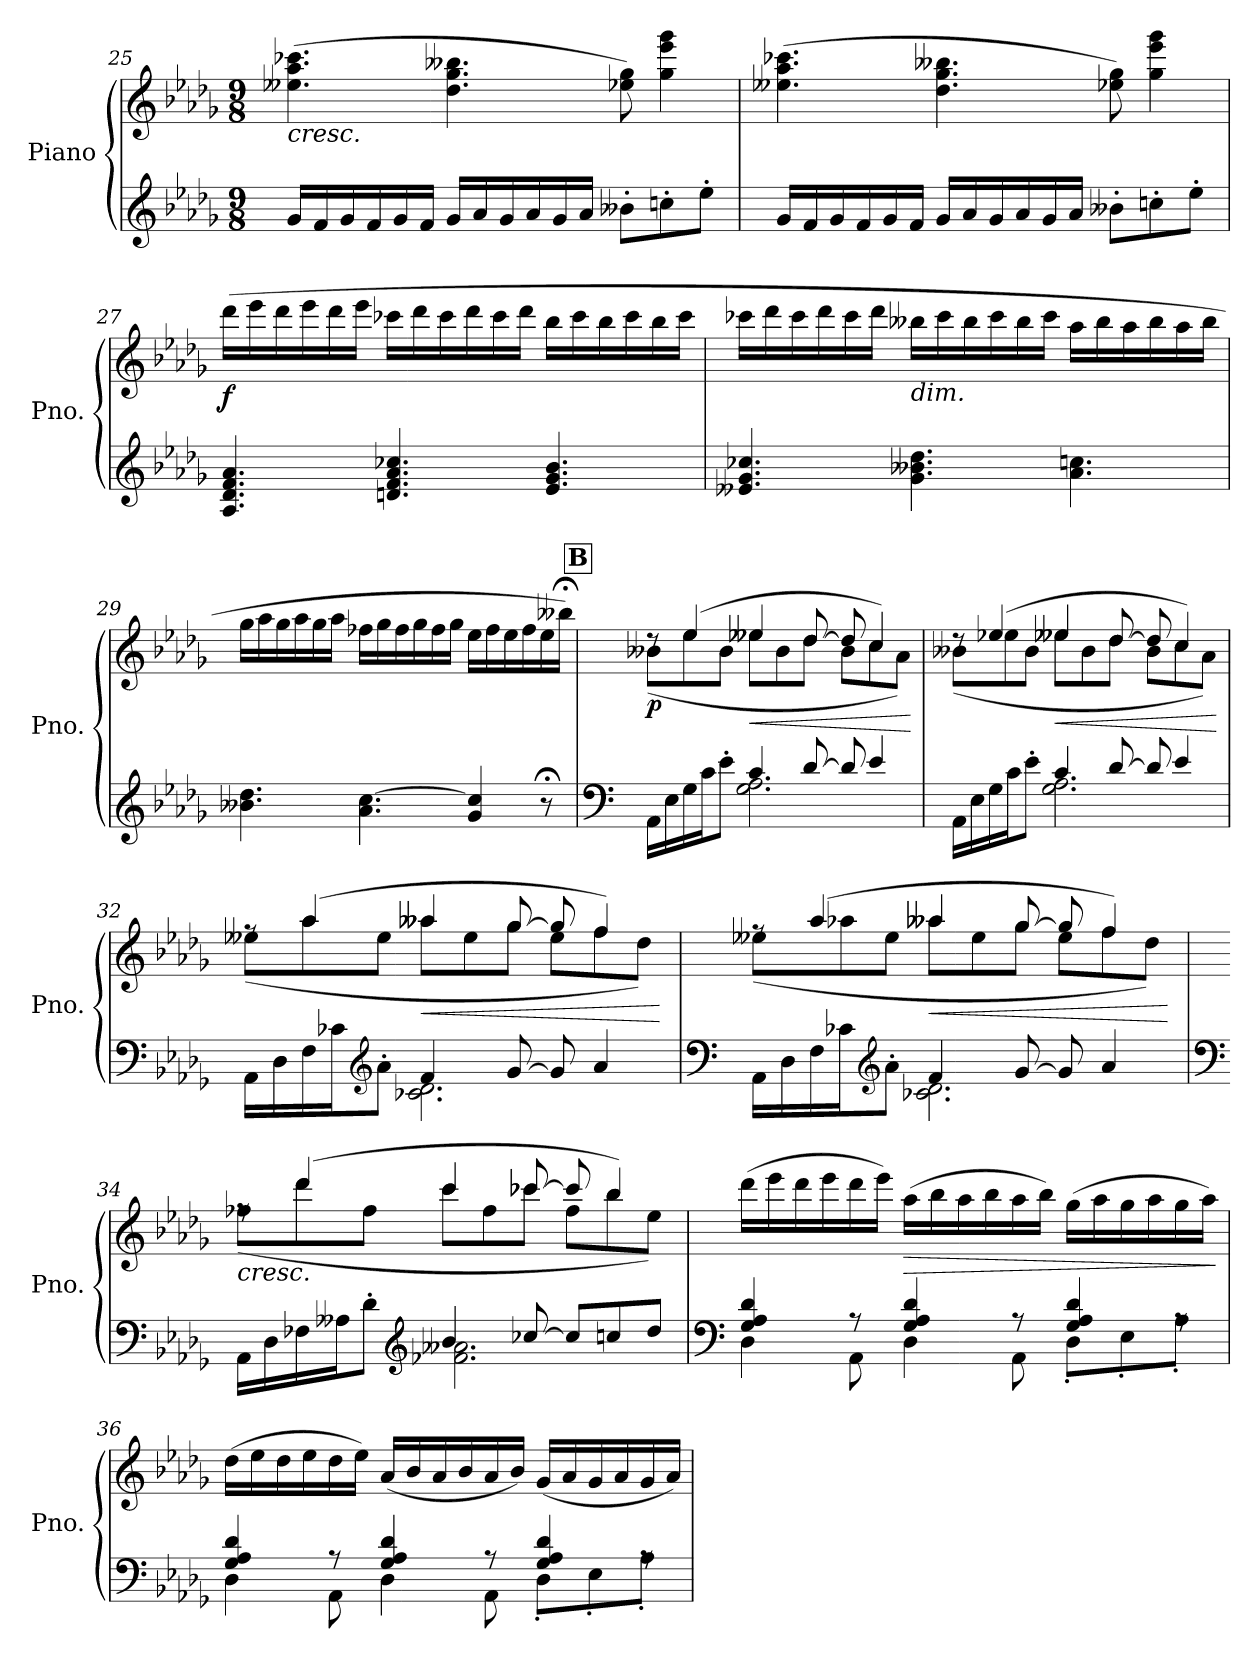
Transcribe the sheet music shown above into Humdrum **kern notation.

**kern	**kern	**dynam
*part1	*part1	*part1
*staff2	*staff1	*staff1/2
*I"Piano	*	*
*I'Pno.	*	*
!!LO:LB:g=z
*clefG2	*clefG2	*
*k[b-e-a-d-g-]	*k[b-e-a-d-g-]	*
*M9/8	*M9/8	*
=25	=25	=25
!	!LO:TX:b:i:t=cresc.	!
16g-/LL	(>4.ee--X\ 4.aa-\ 4.ccc-X\	.
16f/	.	.
16g-/	.	.
16f/	.	.
16g-/	.	.
16f/JJ	.	.
16g-/LL	4.dd-\ 4.gg-\ 4.bb--X\	.
16a-/	.	.
16g-/	.	.
16a-/	.	.
16g-/	.	.
16a-/JJ	.	.
8b--X'\L	8ee-X\ 8gg-\)	.
8ccn'\	4gg-\ 4eee-\ 4ggg-\	.
8ee-'\J	.	.
=26	=26	=26
16g-/LL	(>4.ee--X\ 4.aa-\ 4.ccc-X\	.
16f/	.	.
16g-/	.	.
16f/	.	.
16g-/	.	.
16f/JJ	.	.
16g-/LL	4.dd-\ 4.gg-\ 4.bb--X\	.
16a-/	.	.
16g-/	.	.
16a-/	.	.
16g-/	.	.
16a-/JJ	.	.
8b--X'\L	8ee-X\ 8gg-\)	.
8ccn'\	4gg-\ 4eee-\ 4ggg-\	.
8ee-'\J	.	.
!!LO:LB:g=z
=27	=27	=27
!	!	!LO:DY:b
4.A-/ 4.d-/ 4.f/ 4.a-/	(>16ddd-\LL	f
.	16eee-\	.
.	16ddd-\	.
.	16eee-\	.
.	16ddd-\	.
.	16eee-\JJ	.
4.dn/ 4.f/ 4.a-/ 4.cc-X/	16ccc-X\LL	.
.	16ddd-\	.
.	16ccc-\	.
.	16ddd-\	.
.	16ccc-\	.
.	16ddd-\JJ	.
4.e-/ 4.g-/ 4.b-/	16bb-\LL	.
.	16ccc-\	.
.	16bb-\	.
.	16ccc-\	.
.	16bb-\	.
.	16ccc-\JJ	.
=28	=28	=28
4.e--X/ 4.g-/ 4.cc-X/	16ccc-X\LL	.
.	16ddd-\	.
.	16ccc-\	.
.	16ddd-\	.
.	16ccc-\	.
.	16ddd-\JJ	.
!	!LO:TX:b:i:t=dim.	!
4.g-\ 4.b--X\ 4.dd-\	16bb--X\LL	.
.	16ccc-\	.
.	16bb--\	.
.	16ccc-\	.
.	16bb--\	.
.	16ccc-\JJ	.
4.a-\ 4.ccn\	16aa-\LL	.
.	16bb--\	.
.	16aa-\	.
.	16bb--\	.
.	16aa-\	.
.	16bb--\JJ	.
!!LO:LB:g=z
=29	=29	=29
4.b--X\ 4.dd-\	16gg-\LL	.
.	16aa-\	.
.	16gg-\	.
.	16aa-\	.
.	16gg-\	.
.	16aa-\JJ	.
4.a-\ [4.cc\	16ff-X\LL	.
.	16gg-\	.
.	16ff-\	.
.	16gg-\	.
.	16ff-\	.
.	16gg-\JJ	.
4g-/ 4cc/]	16ee-\LL	.
.	16ff-\	.
.	16ee-\	.
.	16ff-\	.
8r;<	16ee-\	.
.	16bb--X;<\JJ)	.
!!LO:REH:place=s1:a:B:fs=14:t=B
=30	=30	=30
*clefF4	*	*
*^	*^	*
!	!	!	!	!LO:DY:b
4.ryy	16AA-\LL	8rdd	(<8b--X\L	p
.	16E-\	.	.	.
.	16G-\	(>4ee-/	8ee-\	.
.	16c\J	.	.	.
.	8e-'\J	.	8b--\J	.
!	!	!	!	!LO:HP:b
4c/	2.G-\ 2.A-\	4ee--X/	8ee--\L	<
.	.	.	8b--\	.
[8d-/	.	[8dd-/	8dd-\J	.
8d-/]	.	8dd-/]	8b--\L	.
4e-i/	.	4cc/)	8cc\	.
.	.	.	8a-\J)	.
*v	*v	*	*	*
*	*v	*v	*
.	.	[
!!LO:PB:g=z
=31	=31	=31
*^	*^	*
4.ryy	16AA-\LL	8rdd	(<8b--X\L	.
.	16E-\	.	.	.
.	16G-\	(>4ee-X/	8ee-\	.
.	16c\J	.	.	.
.	8e-'\J	.	8b--\J	.
!	!	!	!	!LO:HP:b
4c/	2.G-\ 2.A-\	4ee--X/	8ee--\L	<
.	.	.	8b--\	.
[8d-/	.	[8dd-/	8dd-\J	.
8d-/]	.	8dd-/]	8b--\L	.
4e-/	.	4cc/)	8cc\	.
.	.	.	8a-\J)	.
*v	*v	*	*	*
*	*v	*v	*
.	.	[
=32	=32	=32
*^	*^	*
4.ryy	16AA-\LL	8rff	(<8ee--X\L	.
.	16D-\	.	.	.
.	16F\	(>4aa-/	8aa-\	.
.	16c-X\J	.	.	.
*clefG2	*	*	*	*
.	8a-'\J	.	8ee--\J	.
!	!	!	!	!LO:HP:b
4f/	2.c-X\ 2.d-\	4aa--X/	8aa--\L	<
.	.	.	8ee--\	.
[8g-/	.	[8gg-/	8gg-\J	.
8g-/]	.	8gg-/]	8ee--\L	.
4a-/	.	4ff/)	8ff\	.
.	.	.	8dd-\J)	.
*v	*v	*	*	*
*	*v	*v	*
.	.	[
=33	=33	=33
*clefF4	*	*
*^	*^	*
4.ryy	16AA-\LL	8rff	(<8ee--X\L	.
.	16D-\	.	.	.
.	16F\	(>4aa-/	8aa-X\	.
.	16c-X\J	.	.	.
*clefG2	*	*	*	*
.	8a-'\J	.	8ee--\J	.
!	!	!	!	!LO:HP:b
4f/	2.c-X\ 2.d-\	4aa--X/	8aa--\L	<
.	.	.	8ee--\	.
[8g-/	.	[8gg-/	8gg-\J	.
8g-/]	.	8gg-/]	8ee--\L	.
4a-/	.	4ff/)	8ff\	.
.	.	.	8dd-\J)	.
*v	*v	*	*	*
*	*v	*v	*
.	.	[
!!LO:LB:g=z
=34	=34	=34
*clefF4	*	*
*^	*^	*
!	!	!LO:TX:b:i:t=cresc.	!	!
4.ryy	16AA-\LL	8rff	(<8ff-X\L	.
.	16D-\	.	.	.
.	16F-X\	(>4ddd-/	8ddd-\	.
.	16A--X\J	.	.	.
.	8d-'\J	.	8ff-\J	.
*clefG2	*	*	*	*
4b-/	2.f-X\ 2.a--X\	4ccc/	8ccc\L	.
.	.	.	8ff-\	.
[8cc-X/	.	[8ccc-X/	8ccc-\J	.
8cc-/L]	.	8ccc-/]	8ff-\L	.
8ccn/	.	4bb-/)	8bb-\	.
8dd-/J	.	.	8ee-\J)	.
*	*	*v	*v	*
=35	=35	=35	=35
*clefF4	*	*	*
4G-/ 4A-/ 4d-/	4D-\	(>16ddd-\LL	.
.	.	16eee-\	.
.	.	16ddd-\	.
.	.	16eee-\	.
8rA	8AA-\	16ddd-\	.
.	.	16eee-\JJ)	.
!	!	!	!LO:HP:b
4G-/ 4A-/ 4d-/	4D-\	(>16aa-\LL	>
.	.	16bb-\	.
.	.	16aa-\	.
.	.	16bb-\	.
8rA	8AA-\	16aa-\	.
.	.	16bb-\JJ)	.
4G-/ 4A-/ 4d-/	8D-'\L	(>16gg-\LL	.
.	.	16aa-\	.
.	8E-'\	16gg-\	.
.	.	16aa-\	.
8rA	8A-'\J	16gg-\	.
.	.	16aa-\JJ)	.
*v	*v	*	*
.	.	]
!!LO:LB:g=z
=36	=36	=36
*^	*	*
4G-/ 4A-/ 4d-/	4D-\	(>16dd-\LL	.
.	.	16ee-\	.
.	.	16dd-\	.
.	.	16ee-\	.
8rA	8AA-\	16dd-\	.
.	.	16ee-\JJ)	.
4G-/ 4A-/ 4d-/	4D-\	(<16a-/LL	.
.	.	16b-/	.
.	.	16a-/	.
.	.	16b-/	.
8rA	8AA-\	16a-/	.
.	.	16b-/JJ)	.
4G-/ 4A-/ 4d-/	8D-'\L	(<16g-/LL	.
.	.	16a-/	.
.	8E-'\	16g-/	.
.	.	16a-/	.
8rA	8A-'\J	16g-/	.
.	.	16a-/JJ)	.
*v	*v	*	*
=	=	=
*-	*-	*-
